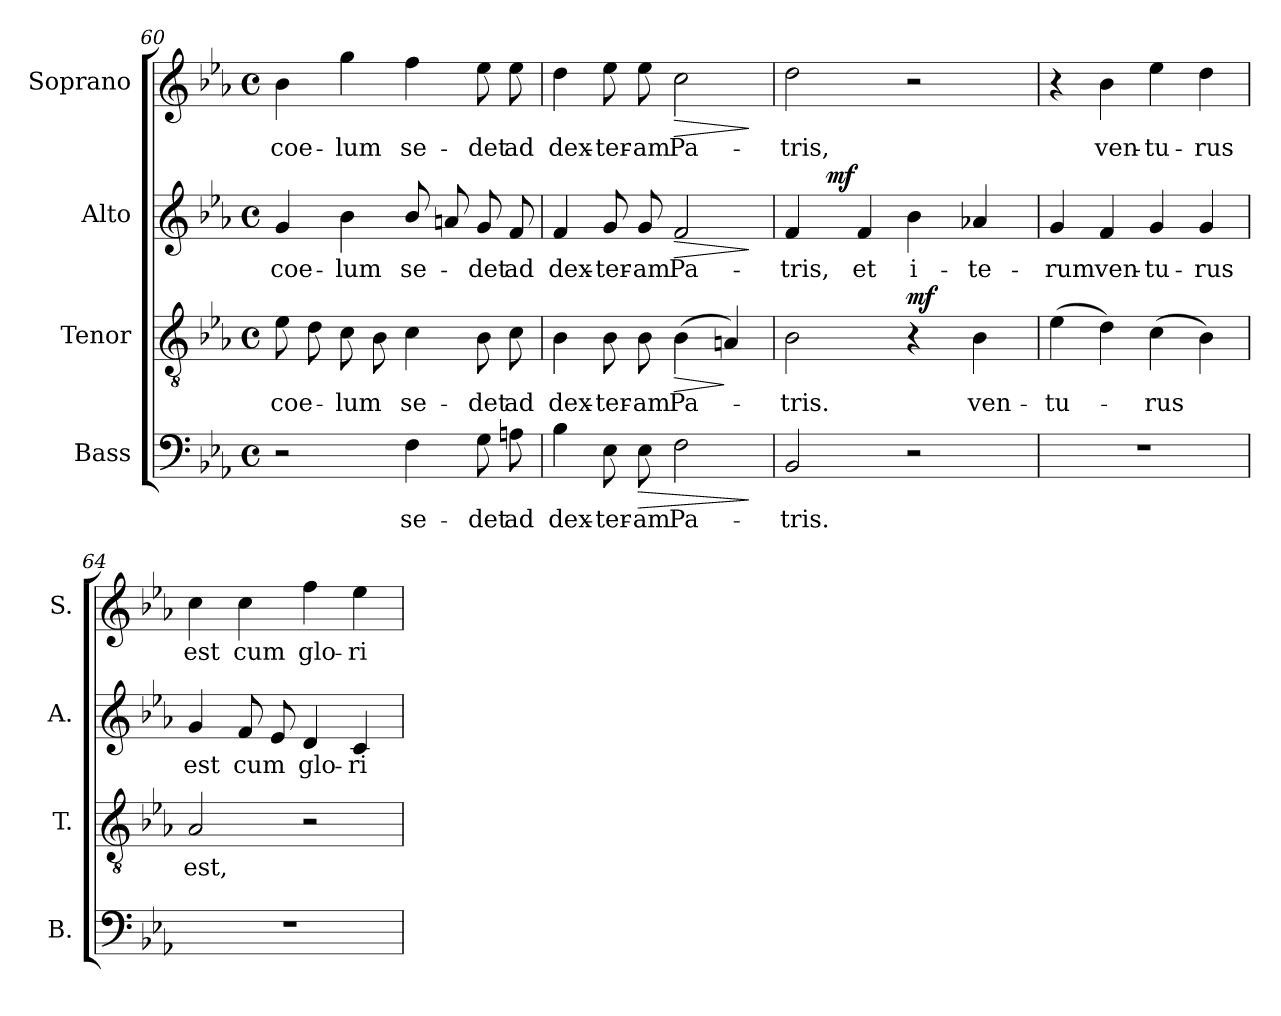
**kern	**text	**dynam	**kern	**text	**dynam	**kern	**text	**dynam	**kern	**text	**dynam
*part4	*part4	*part4	*part3	*part3	*part3	*part2	*part2	*part2	*part1	*part1	*part1
*staff4	*staff4	*staff4	*staff3	*staff3	*staff3	*staff2	*staff2	*staff2	*staff1	*staff1	*staff1
*I"Bass	*	*	*I"Tenor	*	*	*I"Alto	*	*	*I"Soprano	*	*
*I'B.	*	*	*I'T.	*	*	*I'A.	*	*	*I'S.	*	*
*clefF4	*	*	*clefGv2	*	*	*clefG2	*	*	*clefG2	*	*
*	*	*	*ITrd7c12	*	*	*	*	*	*	*	*
*k[b-e-a-]	*	*	*k[b-e-a-]	*	*	*k[b-e-a-]	*	*	*k[b-e-a-]	*	*
*E-:	*	*	*E-:	*	*	*E-:	*	*	*E-:	*	*
*M4/4	*	*	*M4/4	*	*	*M4/4	*	*	*M4/4	*	*
*met(c)	*	*	*met(c)	*	*	*met(c)	*	*	*met(c)	*	*
=60	=60	=60	=60	=60	=60	=60	=60	=60	=60	=60	=60
!	!	!	!	!LO:LY:b:color=#000000	!	!	!	!	!	!	!
!	!	!	!	!	!	!	!LO:LY:b:color=#000000	!	!	!	!
!	!	!	!	!	!	!	!	!	!	!LO:LY:b:color=#000000	!
2r	.	.	8E-i\	coe-	.	4gi/	coe-	.	4b-i\	coe-	.
.	.	.	8Di\	.	.	.	.	.	.	.	.
!	!	!	!	!LO:LY:b:color=#000000	!	!	!	!	!	!	!
!	!	!	!	!	!	!	!LO:LY:b:color=#000000	!	!	!	!
!	!	!	!	!	!	!	!	!	!	!LO:LY:b:color=#000000	!
.	.	.	8Ci\	-lum	.	4b-i\	-lum	.	4ggi\	-lum	.
.	.	.	8BB-i\	.	.	.	.	.	.	.	.
!	!LO:LY:b:color=#000000	!	!	!	!	!	!	!	!	!	!
!	!	!	!	!LO:LY:b:color=#000000	!	!	!	!	!	!	!
!	!	!	!	!	!	!	!LO:LY:b:color=#000000	!	!	!	!
!	!	!	!	!	!	!	!	!	!	!LO:LY:b:color=#000000	!
4Fi\	se-	.	4Ci\	se-	.	8b-i/	se-	.	4ffi\	se-	.
.	.	.	.	.	.	8ani/	.	.	.	.	.
!	!LO:LY:b:color=#000000	!	!	!	!	!	!	!	!	!	!
!	!	!	!	!LO:LY:b:color=#000000	!	!	!	!	!	!	!
!	!	!	!	!	!	!	!LO:LY:b:color=#000000	!	!	!	!
!	!	!	!	!	!	!	!	!	!	!LO:LY:b:color=#000000	!
8Gi\	-det	.	8BB-i\	-det	.	8gi/	-det	.	8ee-i\	-det	.
!	!LO:LY:b:color=#000000	!	!	!	!	!	!	!	!	!	!
!	!	!	!	!LO:LY:b:color=#000000	!	!	!	!	!	!	!
!	!	!	!	!	!	!	!LO:LY:b:color=#000000	!	!	!	!
!	!	!	!	!	!	!	!	!	!	!LO:LY:b:color=#000000	!
8Ani\	ad	.	8Ci\	ad	.	8fi/	ad	.	8ee-i\	ad	.
=61	=61	=61	=61	=61	=61	=61	=61	=61	=61	=61	=61
!	!LO:LY:b:color=#000000	!	!	!	!	!	!	!	!	!	!
!	!	!	!	!LO:LY:b:color=#000000	!	!	!	!	!	!	!
!	!	!	!	!	!	!	!LO:LY:b:color=#000000	!	!	!	!
!	!	!	!	!	!	!	!	!	!	!LO:LY:b:color=#000000	!
4B-i\	dex-	.	4BB-i\	dex-	.	4fi/	dex-	.	4ddi\	dex-	.
!	!LO:LY:b:color=#000000	!	!	!	!	!	!	!	!	!	!
!	!	!	!	!LO:LY:b:color=#000000	!	!	!	!	!	!	!
!	!	!	!	!	!	!	!LO:LY:b:color=#000000	!	!	!	!
!	!	!	!	!	!	!	!	!	!	!LO:LY:b:color=#000000	!
8E-i\	-ter-	.	8BB-i\	-ter-	.	8gi/	-ter-	.	8ee-i\	-ter-	.
!	!LO:LY:b:color=#000000	!LO:HP:b	!	!	!	!	!	!	!	!	!
!	!	!	!	!LO:LY:b:color=#000000	!	!	!	!	!	!	!
!	!	!	!	!	!	!	!LO:LY:b:color=#000000	!	!	!	!
!	!	!	!	!	!	!	!	!	!	!LO:LY:b:color=#000000	!
8E-i\	-am	>	8BB-i\	-am	.	8gi/	-am	.	8ee-i\	-am	.
!	!LO:LY:b:color=#000000	!	!	!	!	!	!	!	!	!	!
!	!	!	!	!LO:LY:b:color=#000000	!LO:HP:b	!	!	!	!	!	!
!	!	!	!	!	!	!	!LO:LY:b:color=#000000	!LO:HP:b	!	!	!
!	!	!	!	!	!	!	!	!	!	!LO:LY:b:color=#000000	!LO:HP:b
2Fi\	Pa-	.	(4BB-i\	Pa-	>	2fi/	Pa-	>	2cci\	Pa-	>
.	.	.	4AAni/)	.	]	.	.	.	.	.	.
.	.	]	.	.	.	.	.	]	.	.	]
=62	=62	=62	=62	=62	=62	=62	=62	=62	=62	=62	=62
!	!LO:LY:b:color=#000000	!	!	!	!	!	!	!	!	!	!
!	!	!	!	!LO:LY:b:color=#000000	!	!	!	!	!	!	!
!	!	!	!	!	!	!	!LO:LY:b:color=#000000	!	!	!	!
!	!	!	!	!	!	!	!	!	!	!LO:LY:b:color=#000000	!
*	*	*	*	*	*	*^	*	*	*	*	*
2BB-i/	-tris.	.	2BB-i\	-tris.	.	4fi/	8ryy	-tris,	.	2ddi\	-tris,	.
.	.	.	.	.	.	.	64ryy	.	.	.	.	.
.	.	.	.	.	.	.	2ryy	.	mf	.	.	.
!	!	!	!	!	!	!	!	!LO:LY:b:color=#000000	!	!	!	!
.	.	.	.	.	.	4fi/	.	et	.	.	.	.
!	!	!	!	!	!	!	!	!LO:LY:b:color=#000000	!	!	!	!
2r	.	.	4r	.	mf	4b-i\	.	i-	.	2r	.	.
.	.	.	.	.	.	.	4ryy	.	.	.	.	.
!	!	!	!	!LO:LY:b:color=#000000	!	!	!	!	!	!	!	!
!	!	!	!	!	!	!	!	!LO:LY:b:color=#000000	!	!	!	!
.	.	.	4BB-i\	ven-	.	4a-Xi/	.	-te-	.	.	.	.
.	.	.	.	.	.	.	16..ryy	.	.	.	.	.
*	*	*	*	*	*	*v	*v	*	*	*	*	*
=63	=63	=63	=63	=63	=63	=63	=63	=63	=63	=63	=63
*	*	*	*	*	*	*^	*	*	*	*	*
!	!	!	!	!LO:LY:b:color=#000000	!	!	!	!	!	!	!	!
*	*	*	*	*	*	*v	*v	*	*	*	*	*
*	*	*	*	*	*	*^	*	*	*	*	*
!	!	!	!	!	!	!	!	!LO:LY:b:color=#000000	!	!	!	!
*	*	*	*	*	*	*v	*v	*	*	*	*	*
1r	.	.	(4E-i\	-tu-	.	4gi/	-rum	.	4r	.	.
!	!	!	!	!	!	!	!LO:LY:b:color=#000000	!	!	!	!
!	!	!	!	!	!	!	!	!	!	!LO:LY:b:color=#000000	!
.	.	.	4Di\)	.	.	4fi/	ven-	.	4b-i\	ven-	.
!	!	!	!	!LO:LY:b:color=#000000	!	!	!	!	!	!	!
!	!	!	!	!	!	!	!LO:LY:b:color=#000000	!	!	!	!
!	!	!	!	!	!	!	!	!	!	!LO:LY:b:color=#000000	!
.	.	.	(4Ci\	-rus	.	4gi/	-tu-	.	4ee-i\	-tu-	.
!	!	!	!	!	!	!	!LO:LY:b:color=#000000	!	!	!	!
!	!	!	!	!	!	!	!	!	!	!LO:LY:b:color=#000000	!
.	.	.	4BB-i\)	.	.	4gi/	-rus	.	4ddi\	-rus	.
!!LO:LB:g=z
=64	=64	=64	=64	=64	=64	=64	=64	=64	=64	=64	=64
!	!	!	!	!LO:LY:b:color=#000000	!	!	!	!	!	!	!
!	!	!	!	!	!	!	!LO:LY:b:color=#000000	!	!	!	!
!	!	!	!	!	!	!	!	!	!	!LO:LY:b:color=#000000	!
1r	.	.	2AA-i/	est,	.	4gi/	est	.	4cci\	est	.
!	!	!	!	!	!	!	!LO:LY:b:color=#000000	!	!	!	!
!	!	!	!	!	!	!	!	!	!	!LO:LY:b:color=#000000	!
.	.	.	.	.	.	8fi/	cum	.	4cci\	cum	.
.	.	.	.	.	.	8e-i/	.	.	.	.	.
!	!	!	!	!	!	!	!LO:LY:b:color=#000000	!	!	!	!
!	!	!	!	!	!	!	!	!	!	!LO:LY:b:color=#000000	!
.	.	.	2r	.	.	4di/	glo-	.	4ffi\	glo-	.
!	!	!	!	!	!	!	!LO:LY:b:color=#000000	!	!	!	!
!	!	!	!	!	!	!	!	!	!	!LO:LY:b:color=#000000	!
.	.	.	.	.	.	4ci/	-ri-	.	4ee-i\	-ri-	.
=	=	=	=	=	=	=	=	=	=	=	=
*-	*-	*-	*-	*-	*-	*-	*-	*-	*-	*-	*-
